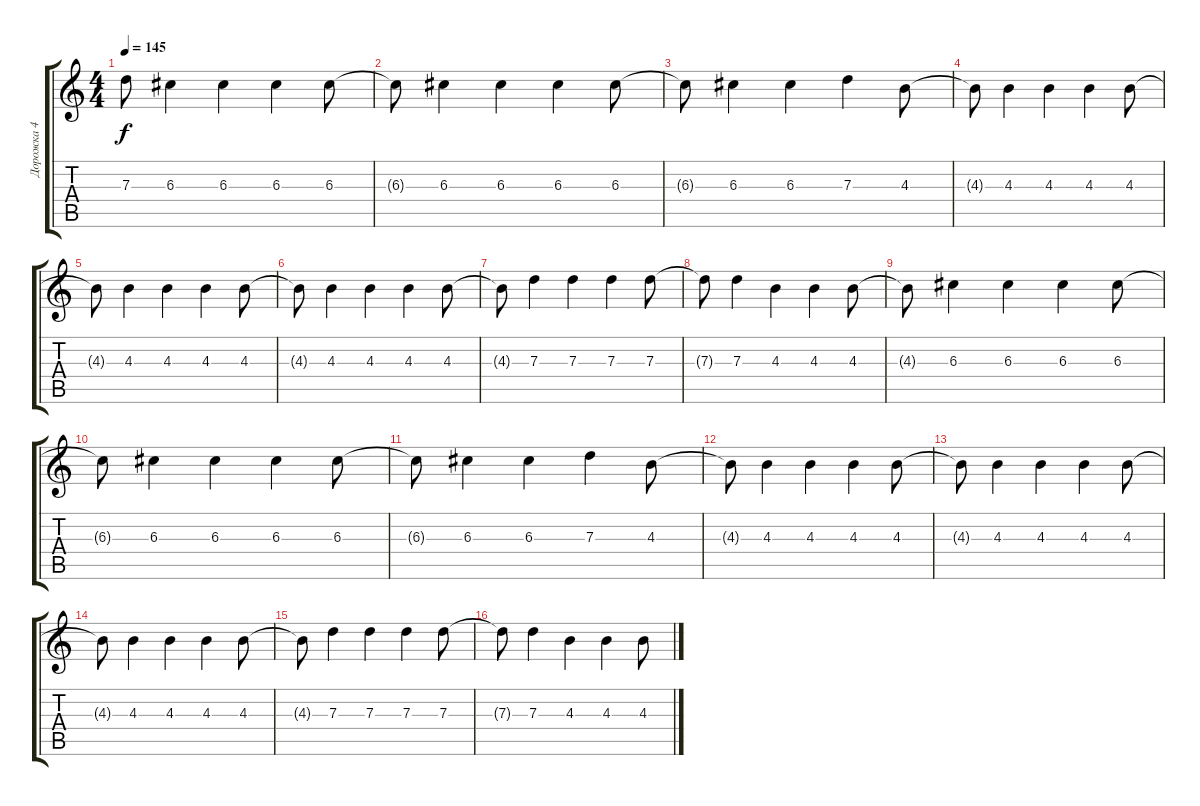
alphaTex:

\track ("Дорожка 4" "Дорожка 4") {instrument electricguitarmuted}
\staff {score tabs}
\tuning (E4 B3 G3 D3 A2 E2) {hide}
\ts (4 4)
\tempo 145
\clef g2
\ks c
7.3{t}.8{dy f} 6.3.4 6.3.4 6.3.4 6.3.8 |
6.3{t}.8 6.3.4 6.3.4 6.3.4 6.3.8 |
6.3{t}.8 6.3.4 6.3.4 7.3.4 4.3.8 |
4.3{t}.8 4.3.4 4.3.4 4.3.4 4.3.8 |
4.3{t}.8 4.3.4 4.3.4 4.3.4 4.3.8 |
4.3{t}.8 4.3.4 4.3.4 4.3.4 4.3.8 |
4.3{t}.8 7.3.4 7.3.4 7.3.4 7.3.8 |
7.3{t}.8 7.3.4 4.3.4 4.3.4 4.3.8 |
4.3{t}.8 6.3.4 6.3.4 6.3.4 6.3.8 |
6.3{t}.8 6.3.4 6.3.4 6.3.4 6.3.8 |
6.3{t}.8 6.3.4 6.3.4 7.3.4 4.3.8 |
4.3{t}.8 4.3.4 4.3.4 4.3.4 4.3.8 |
4.3{t}.8 4.3.4 4.3.4 4.3.4 4.3.8 |
4.3{t}.8 4.3.4 4.3.4 4.3.4 4.3.8 |
4.3{t}.8 7.3.4 7.3.4 7.3.4 7.3.8 |
7.3{t}.8 7.3.4 4.3.4 4.3.4 4.3.8
